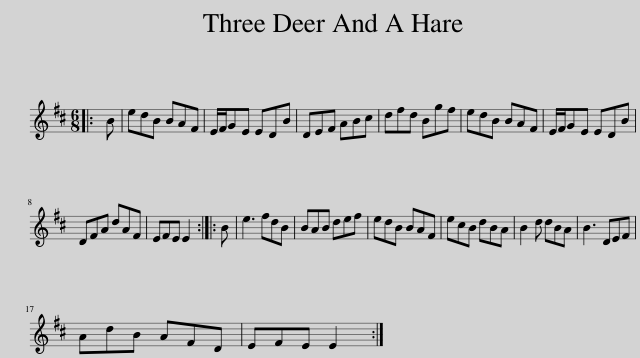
X:1
L:1/8
M:6/8
I:linebreak $
K:D
V:1 treble
V:1
|: B | edB BAF | E/F/GE EDB | DEF ABc | dfd Bgf | %5
 edB BAF | E/F/GE EDB |$ DFA dAF | EFE E2 :: B | %10
 e3 fdB | BAB def | edB BAF | ecB dBA | B2 d dBA | %15
 B3 DEF |$ AdB AFD | EFE E2 :| %18
